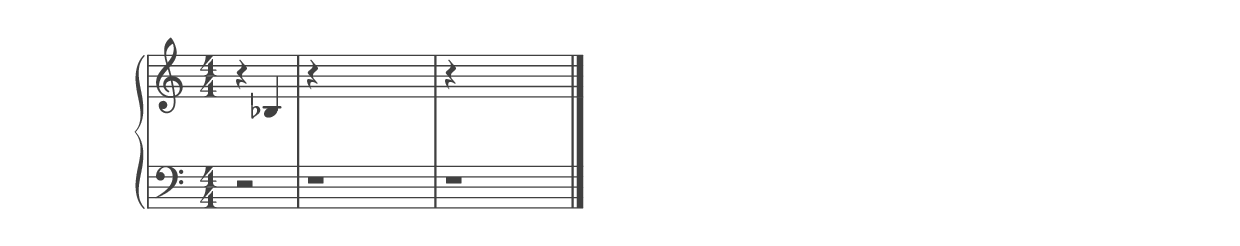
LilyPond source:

%% ----------------------------------------------------------------------------
%% Generated on: 2019 January 05
%% Note Name: B3b
%% Octave: 3
%% Clef: treble
%% Filename: 055-38-3-treble-B3b
%% ----------------------------------------------------------------------------

\version "2.19.82"

\include "../piano_note_colors.ly"

\header {
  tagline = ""
}

upper = {
  \clef treble
  \numericTimeSignature
  % treble note
  r4 bes4
  % treble octave (hidden)
  r4 \hideNotes bes,4 bes4 bes'4
  % treble octave (hidden) repeat
  \unHideNotes
  r4 \hideNotes bes,4 bes4 bes'4
  \bar "|."
}

lower = {
  \clef bass
  \numericTimeSignature
  % bass note in color
  r2
  % bass octave (hidden)
  r1
  % bass octave (hidden) repeat
  \unHideNotes
  r1
}

\score {
  \new PianoStaff <<
    \context Score
    \applyContext #(override-color-for-all-grobs default-black)
    \time 4/4
    \partial 2
    \new Staff = upper { \upper }
    \new Staff = lower { \lower }
  >>
  \layout { }
  \midi { }
}